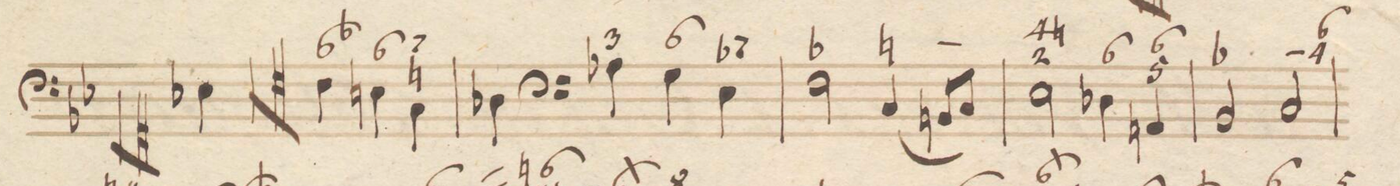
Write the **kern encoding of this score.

**kern	**fba	**dynam
*I"Organo	*	*
*clefC1	*	*
*k[b-e-]	*	*
*met(c|)	*	*
*M2/2	*	*
4a-X\	.	.
*clefC4	*	*
4c\	-6r	.
4Bn\	6	.
4G\	7 n	.
=27	=27	=27
4A-X\	.	.
*clefF4	*	*
4A-X\	3	.
4G\	6	.
4E-\	-7	.
=28	=28	=28
2F\	-	.
(4C/	n_	.
8BBn/L	.	.
8C/J)	.	.
=29	=29	=29
2E-\	n4r 2	.
4D-X\	6	.
4AAn/	6 5	.
=30	=30	=30
2BB-/	-_	.
2C/	.	.
.	6 4	.
=31	=31	=31
*-	*-	*-
